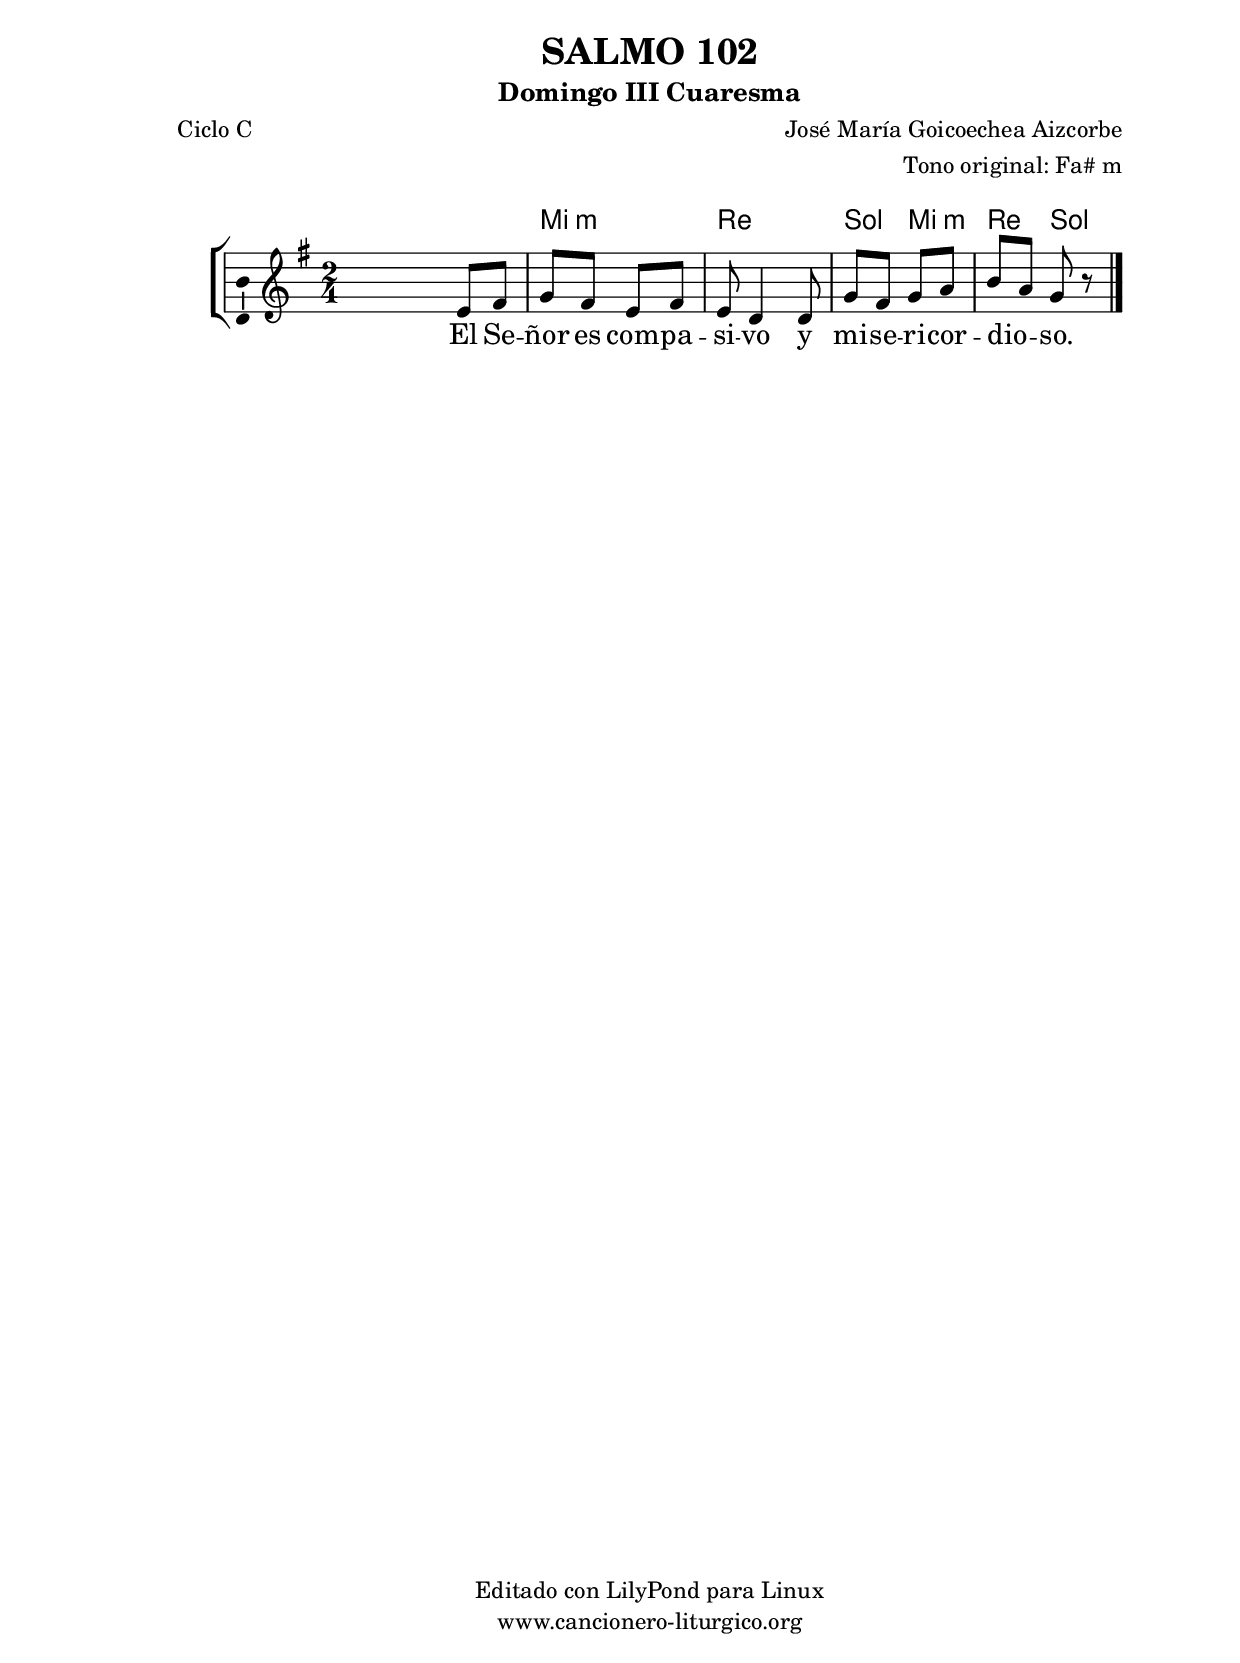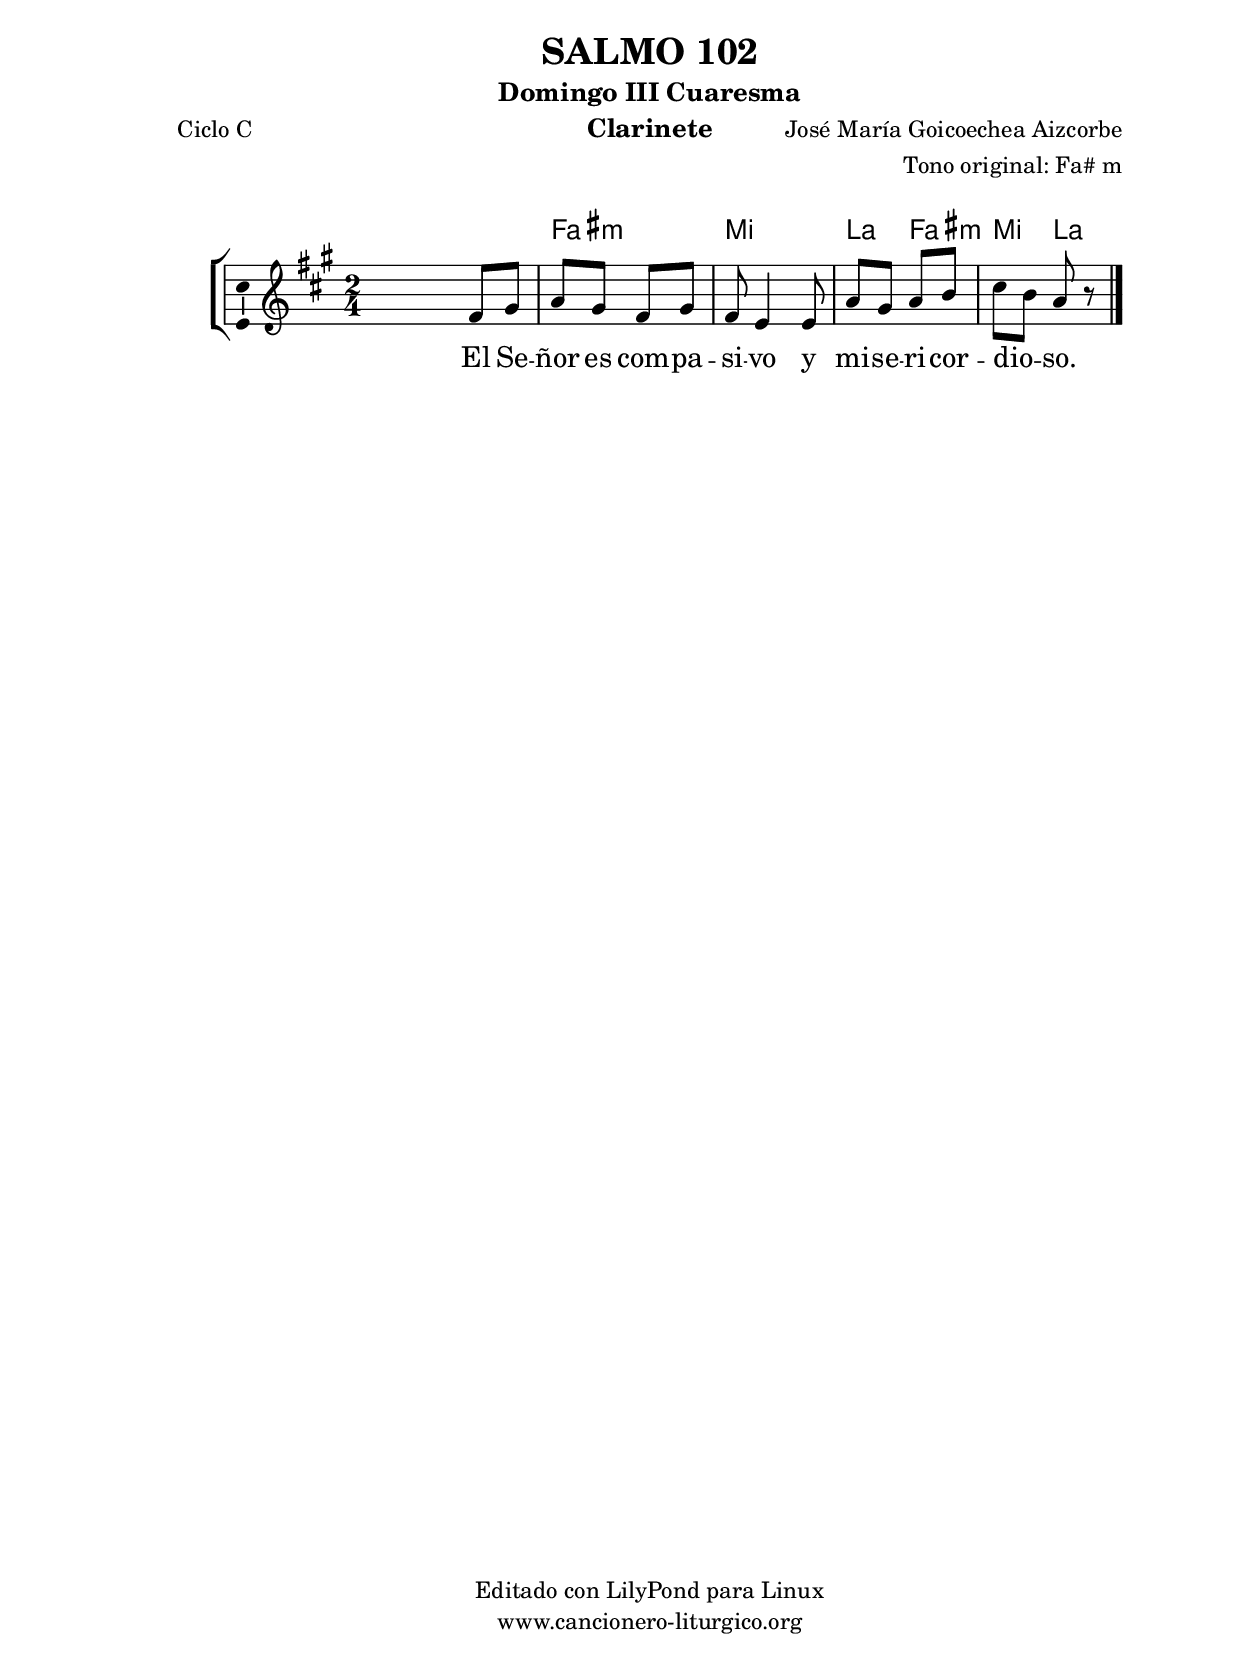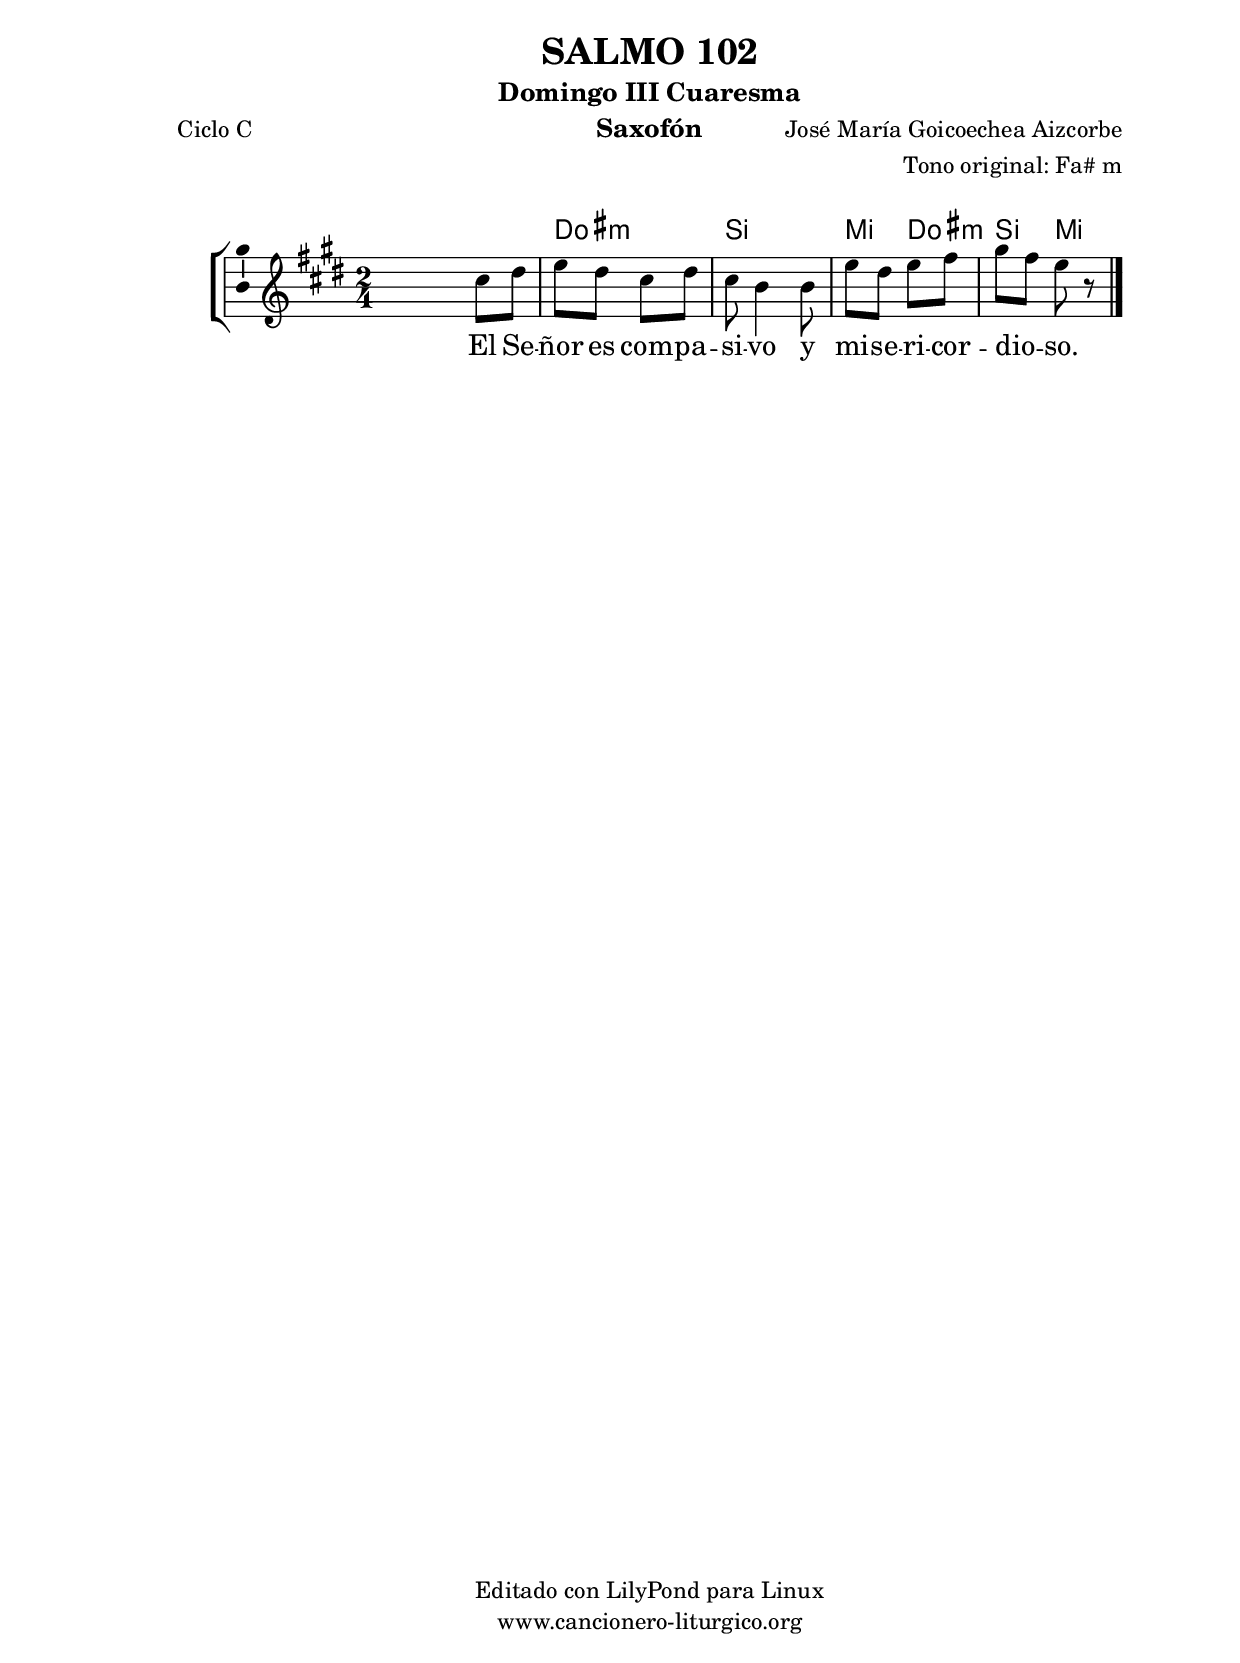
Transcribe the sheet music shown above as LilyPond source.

%
%para convertir .midi en .wav:
%timidity filename.midi -Ow -o finename.wav
%
%
%Para convertir de .wav a .mp3:
%lame -h -m j filename.wav
%
%
%para escuchar el midi:
%timidity nombrefichero.midi
%


%versión de lilypond para la que se ha escrito esta partitura:
\version "2.16.0"

	%Tamaño papel
	#(set-default-paper-size "a4")
	%Tamaño partitura
	#(set-global-staff-size 20)
	%No responde al pulsar sobre una nota
	#(ly:set-option 'point-and-click #f)

%parámetros del encabezamiento:
\header {
	title = "SALMO 102"
	subtitle = "Domingo III Cuaresma"
	composer = "José María Goicoechea Aizcorbe"
	poet = "Ciclo C"
	meter = ""
	arranger = "Tono original: Fa# m"
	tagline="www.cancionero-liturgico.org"
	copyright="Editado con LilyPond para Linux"
	}

%parámetros asociados al papel:
\paper  {
	oddHeaderMarkup = \markup {\fill-line { \on-the-fly #not-first-page \fromproperty #'header:title \on-the-fly #not-first-page \fromproperty #'header:composer }}
	evenHeaderMarkup = \markup {\fill-line { \fromproperty #'header:composer \fromproperty #'header:title }}
	#(set-paper-size "a4")
	print-page-number = ##f
	first-page-number = 1
	print-first-page-number = ##f
%	head-separation = 3.0 \cm
	top-margin = 2.0 \cm
	bottom-margin = 0.5\cm
%%%	bottom-margin = -1.0\cm
	left-margin = 3.0 \cm
	line-width = 16.0 \cm 
	indent = 8\mm
	interscoreline = 2.\mm
	between-system-space = 15\mm
%	para que las partituras no llenen la hoja:
	ragged-bottom = ##t
%	idem para la última hoja:
	ragged-last-bottom = ##f
%	para que las partituras llenen el ancho del papel:
	ragged-last = ##f
	after-title-space = 2.5 \cm
%page-count=1
%system-count=8

	%Flexible Vertical Spacing
%	markup-markup-spacing =
%	#'((basic-distance . 15) (minimum-distance . 15) (padding . 3))
	markup-system-spacing =
	#'((basic-distance . 15) (minimum-distance . 15) (padding . 3))
	system-system-spacing =
	#'((basic-distance . 15) (minimum-distance . 15) (padding . 3))
	score-system-spacing =
	#'((basic-distance . 15) (minimum-distance . 15) (padding . 5))
%	top-system-spacing = % header
%	#'((basic-distance . 8) (minimum-distance . 0) (padding . 3))
%	top-markup-spacing =
%	#'((basic-distance . 20) (minimum-distance . 20) (padding . 3))
	last-bottom-spacing = % footer
	#'((basic-distance . 5) (minimum-distance . 5) (padding . 3))
%	score-markup-spacing =
%	#'((basic-distance . 16) (minimum-distance . 13) (padding . 3))

	}


%parámetros que afectan a toda la partitura:
global =  {
	%clave de sol (G):
	\clef G
	%armadura:
	\transpose fis e
	\key fis \minor
	\tempo 4=80
	\set Score.tempoHideNote = ##t
	}


acordes = {
	\italianChords
	\chordmode {
	\transpose fis e
{
s2
fis2:m e a4 fis:m e a
	}
	}
}


melodia = 
	\transpose fis e
{
	\relative c'{
	\time 2/4

s4 fis8 gis
a8 gis fis gis
fis8 e4 e8
a8 gis a b
cis8 b a r8

	\bar "|."
	}
	}


texto = \lyricmode {
El Se -- ñor es com -- pa -- si -- vo y mi -- se -- ri -- cor -- dio -- _ so.
	}


acordesStaff = \context ChordNames = acordesStaff <<
	\set chordChanges = ##t
	\acordes
	>>


vozStaff = \context Voice = vozStaff
\with {\consists "Ambitus_engraver"}
<<
%	\set Staff.instrumentName = ""
%	\set Staff.shortInstrumentName = ""
%	\set Staff.midiInstrument = #"clarinet"
%	\set Staff.midiInstrument = #"cello"
%	\set Staff.midiInstrument = #"flute"
	\set Staff.midiInstrument = #"electric guitar (jazz)"
%	\set Staff.midiInstrument = #"english horn"
%	\set Staff.midiInstrument = #"violin"
%	\set Staff.midiInstrument = #"glockenspiel"
	\set Staff.midiMinimumVolume = #0.7
	\set Staff.midiMaximumVolume = #0.9
	\global
	\melodia
	>>


textoStaff = \context Lyrics = textoStaff <<
	\lyricsto vozStaff \texto
	>>

\book {
	\score {
		\context ChoirStaff {
			\override StaffGroup.SystemStartBracket #'collapse-height = #1
			\override Score.SystemStartBar #'collapse-height = #1
			<<
			\acordesStaff
			\vozStaff
			\textoStaff
			>>
			}
		\layout {
	    		\context {
				\Lyrics
				\override LyricText #'font-size = #2
				}
	   		 \context {
				\Score
				%fontSize = #3
				\override StaffSymbol #'staff-space = #(magstep +3)
				%\override Beam #'thickness = #0.55
				%\override SpacingSpanner #'spacing-increment = #1.0
				%\override Slur #'height-limit = #1.5
				}
			}
		}
	\score {
		\unfoldRepeats
		\context ChoirStaff {
			<<
			\acordesStaff
			\vozStaff
			>>
			}
		\midi {
	  		\context {
	  			\Score
				tempoWholesPerMinute = #(ly:make-moment 70 4)
				}
			}
		}
	}

%Partitura para clarinete
#(define output-suffix "C")
\book {
	\header{
		instrument = "Clarinete"
		}
	\score {
		\context ChoirStaff {
			\override StaffGroup.SystemStartBracket #'collapse-height = #1
			\override Score.SystemStartBar #'collapse-height = #1
\transpose c d
			<<
			\acordesStaff
			\vozStaff
			\textoStaff
			>>
			}
		\layout {
	    		\context {
				\Lyrics
				\override LyricText #'font-size = #2
				}
	   		 \context {
				\Score
				%fontSize = #3
				\override StaffSymbol #'staff-space = #(magstep +3)
				%\override Beam #'thickness = #0.55
				%\override SpacingSpanner #'spacing-increment = #1.0
				%\override Slur #'height-limit = #1.5
				}
			}
		}
	}

%Partitura para saxofón
#(define output-suffix "S")
\book {
	\header{
		instrument = "Saxofón"
		}
	\score {
		\context ChoirStaff {
			\override StaffGroup.SystemStartBracket #'collapse-height = #1
			\override Score.SystemStartBar #'collapse-height = #1
\transpose c a
			<<
			\acordesStaff
			\vozStaff
			\textoStaff
			>>
			}
		\layout {
	    		\context {
				\Lyrics
				\override LyricText #'font-size = #2
				}
	   		 \context {
				\Score
				%fontSize = #3
				\override StaffSymbol #'staff-space = #(magstep +3)
				%\override Beam #'thickness = #0.55
				%\override SpacingSpanner #'spacing-increment = #1.0
				%\override Slur #'height-limit = #1.5
				}
			}
		}
	}

